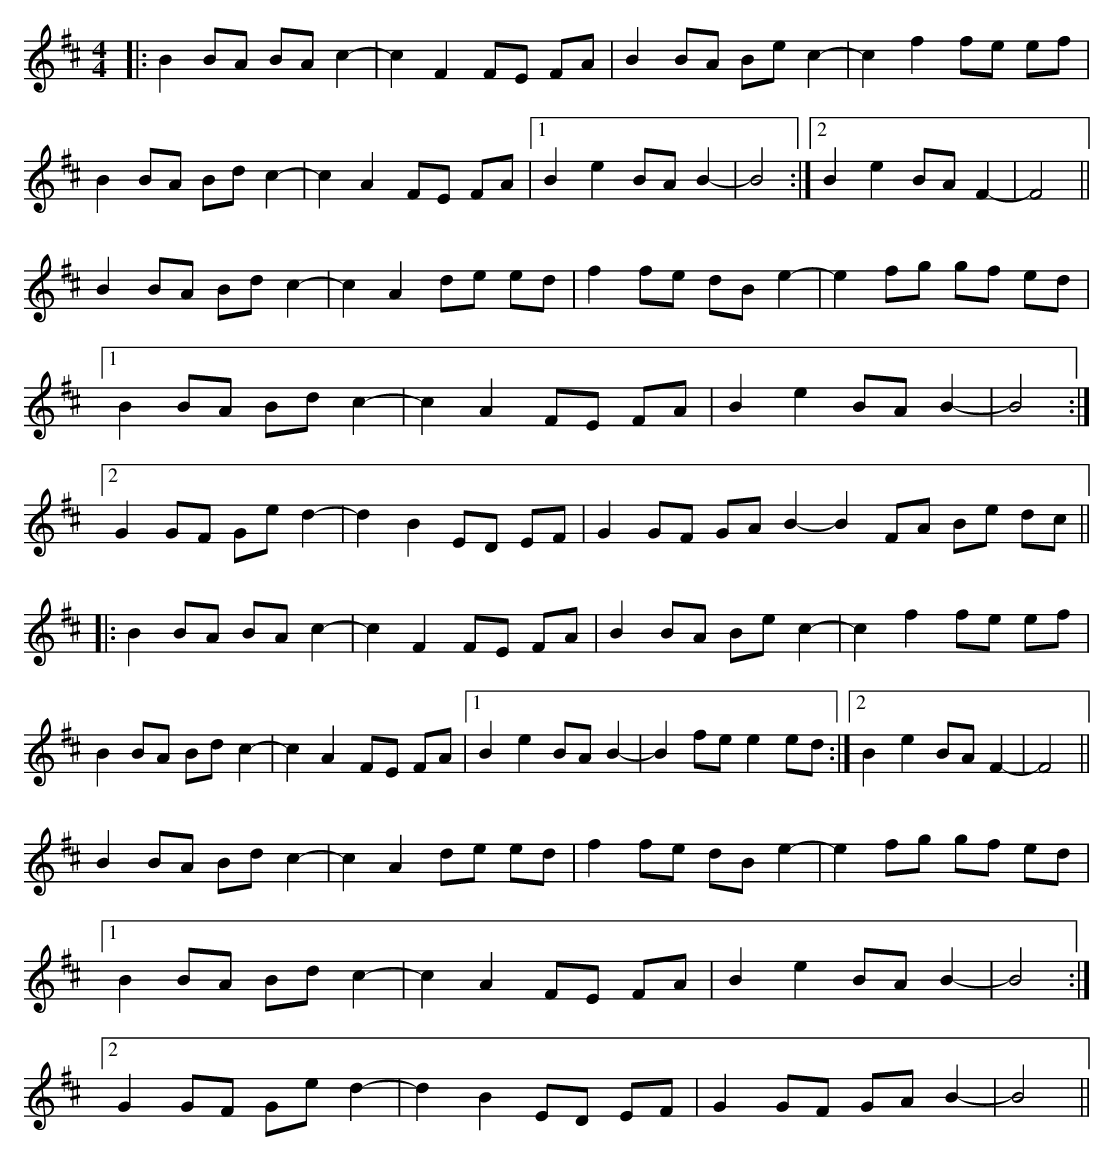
X:1
M:4/4
K:Bmin
|:B2 BA BA c2-|c2 F2 FE FA|B2 BA Be c2-|c2 f2 fe ef|
B2 BA Bd c2-|c2 A2 FE FA|1 B2 e2 BA B2-|B4:|2 B2 e2 BA F2-|F4||
B2 BA Bd c2-|c2 A2 de ed|f2 fe dB e2-|e2 fg gf ed|
[1 B2 BA Bd c2-|c2 A2 FE FA|B2 e2 BA B2-|B4:|
[2 G2 GF Ge d2-|d2 B2 ED EF|G2 GF GA B2- B2 FA Be dc||
|:B2 BA BA c2-|c2 F2 FE FA|B2 BA Be c2-|c2 f2 fe ef|
B2 BA Bd c2-|c2 A2 FE FA|1 B2 e2 BA B2-|B2 fe e2 ed:|2 B2 e2 BA F2-|F4||
B2 BA Bd c2-|c2 A2 de ed|f2 fe dB e2-|e2 fg gf ed|
[1 B2 BA Bd c2-|c2 A2 FE FA|B2 e2 BA B2-|B4:|
[2 G2 GF Ge d2-|d2 B2 ED EF|G2 GF GA B2-|B4||
